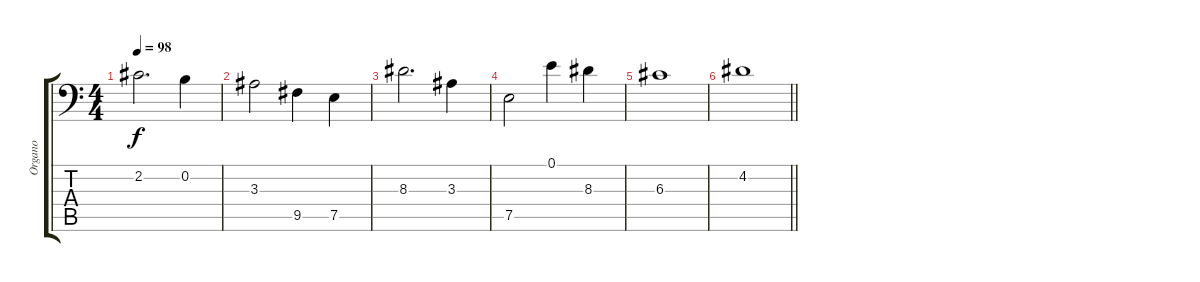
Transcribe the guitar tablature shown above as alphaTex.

\track ("Organo" "Organo") {instrument drawbarorgan}
\staff {score tabs}
\tuning (E4 B3 G3 D3 A2 G1) {hide}
\ts (4 4)
\tempo 98
\clef f4
\ks c
2.2.2{d dy f} 0.2.4 |
3.3.2 9.5.4 7.5.4 |
8.3.2{d} 3.3.4 |
7.5.2 0.1.4 8.3.4 |
6.3.1 |
\barLineRight lightlight
4.2.1
